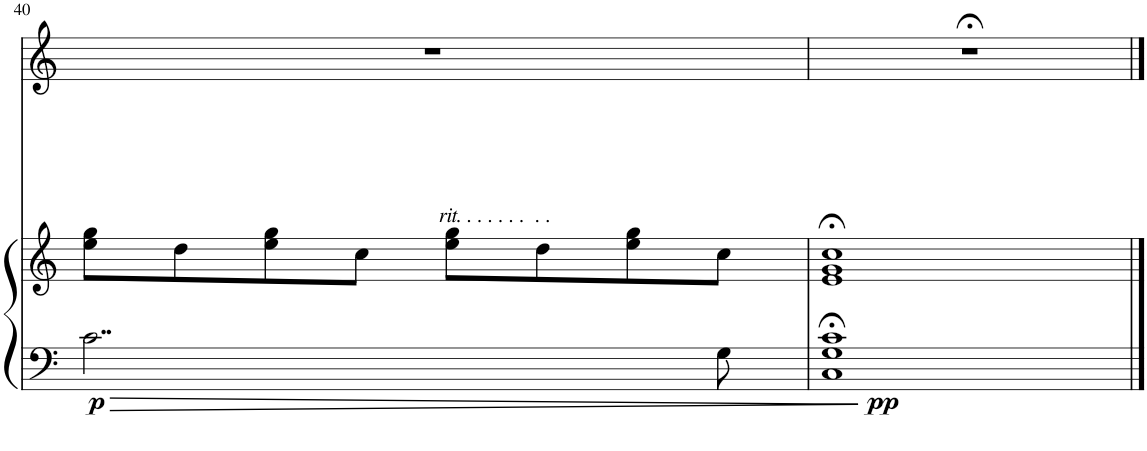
**kern	**kern	**dynam	**kern
*part2	*part2	*part2	*part1
*staff3	*staff2	*staff2/3	*staff1
*I"Piano	*	*	*I"Voice
*I'Pno	*	*	*
!!LO:PB:g=z
*clefF4	*clefG2	*	*clefG2
*k[]	*k[]	*	*k[]
*M4/4	*M4/4	*	*M4/4
*met(c)	*met(c)	*	*met(c)
=40	=40	=40	=40
!	!	!LO:DY:b=2	!
*	*	*	*^
2..c\	8ee\ 8gg\L	p	1r	2ryy
.	8dd\	.	.	.
.	8ee\ 8gg\	.	.	.
.	8cc\J	.	.	.
!	!	!	!	!LO:TX:b:i:t=rit. . . . . . .  . .
.	8ee\ 8gg\L	.	.	2ryy
.	8dd\	.	.	.
.	8ee\ 8gg\	.	.	.
8G\	8cc\J	.	.	.
=41	=41	=41	=41	=41
!	!	!LO:DY:b=2	!	!
*	*	*	*v	*v
1C;< 1G;< 1c;<	1e;< 1g;< 1cc;<	pp	1r;<
==	==	==	==
*-	*-	*-	*-
